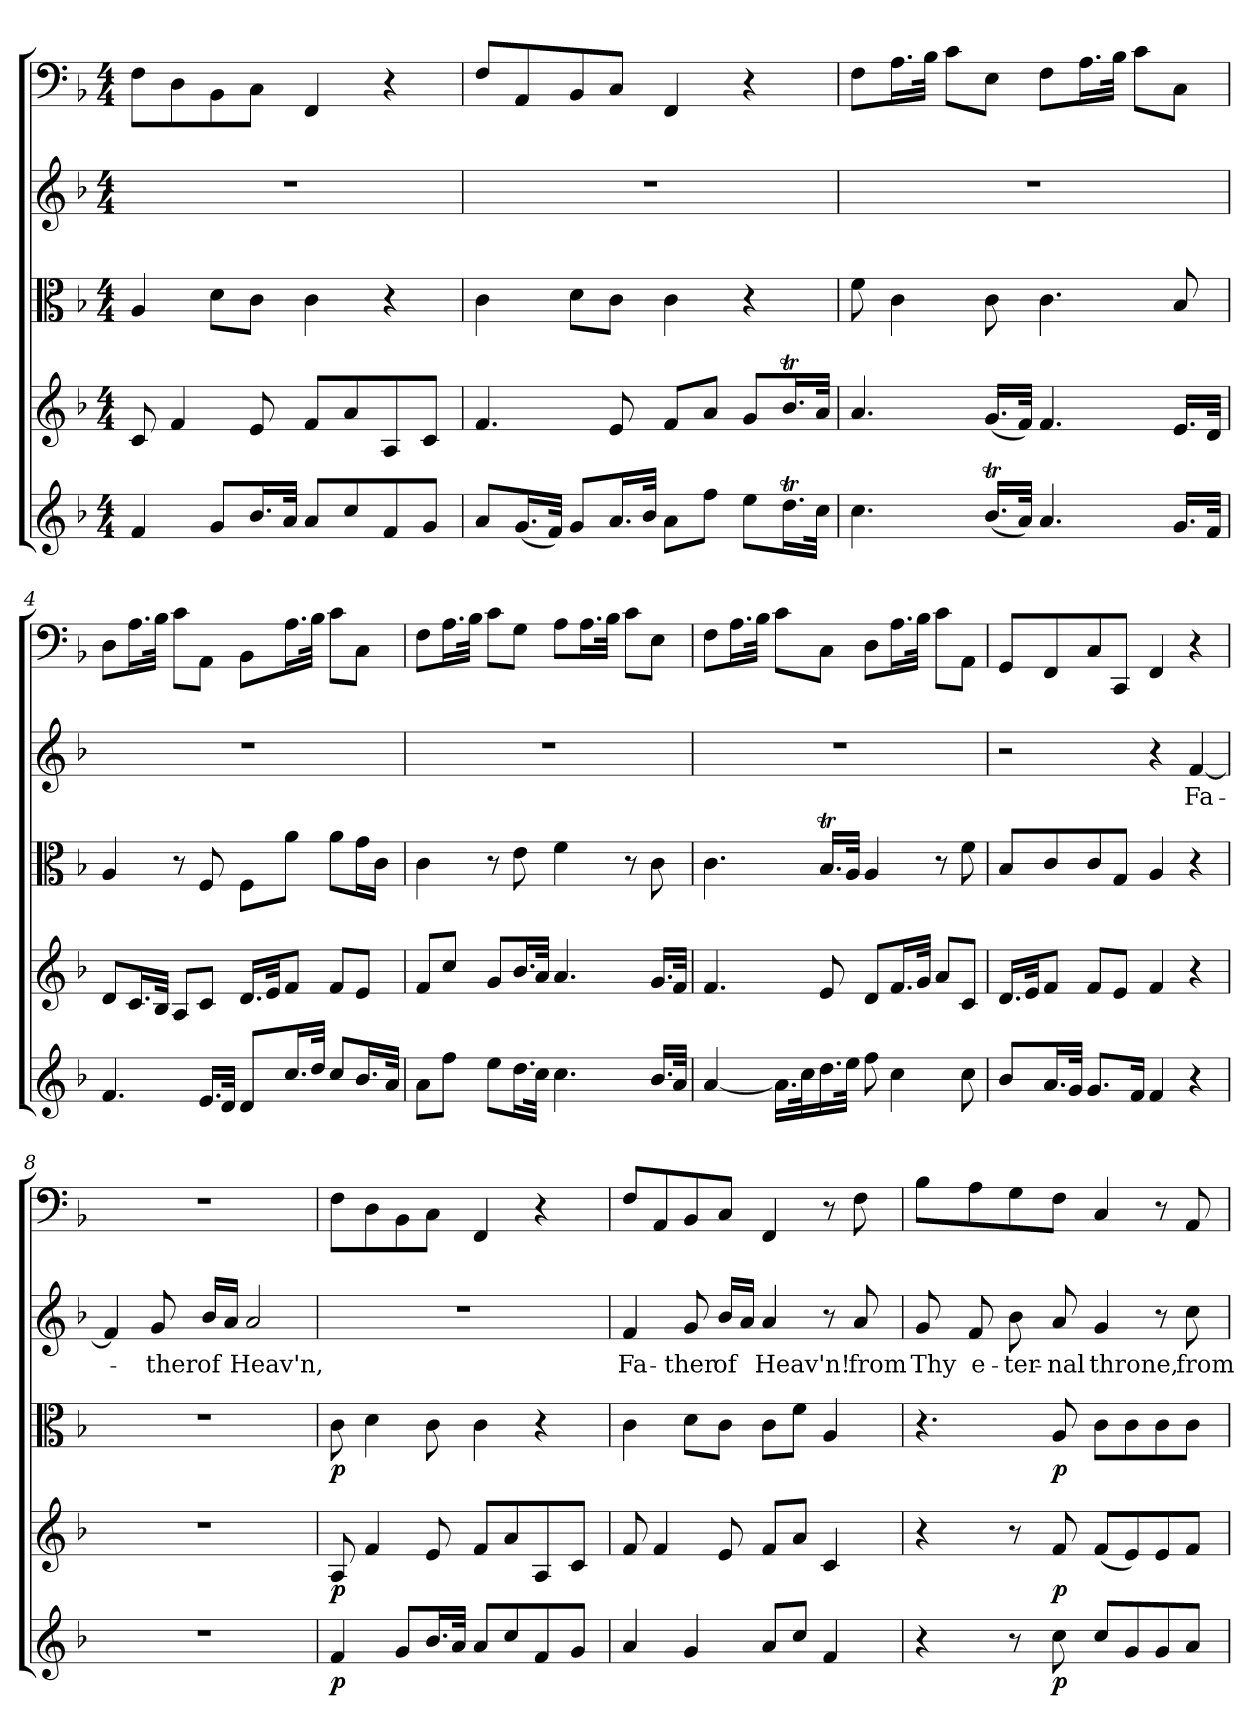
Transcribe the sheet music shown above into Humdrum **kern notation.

**kern	**dynam	**kern	**dynam	**kern	**dynam	**kern	**text	**kern
*part5	*part5	*part4	*part4	*part3	*part3	*part2	*part2	*part1
*staff5	*staff5	*staff4	*staff4	*staff3	*staff3	*staff2	*staff2	*staff1
*clefG2	*	*clefG2	*	*clefC3	*	*clefG2	*	*clefF4
*k[b-]	*	*k[b-]	*	*k[b-]	*	*k[b-]	*	*k[b-]
*F:	*	*F:	*	*F:	*	*F:	*	*F:
*M4/4	*	*M4/4	*	*M4/4	*	*M4/4	*	*M4/4
=1	=1	=1	=1	=1	=1	=1	=1	=1
4f/	.	8c/	.	4A/	.	1r	.	8F\L
.	.	4f/	.	.	.	.	.	8D\
8g/L	.	.	.	8d\L	.	.	.	8BB-\
16.b-/L	.	8e/	.	8c\J	.	.	.	8C\J
32a/JJk	.	.	.	.	.	.	.	.
8a/L	.	8f/L	.	4c\	.	.	.	4FF/
8cc/	.	8a/	.	.	.	.	.	.
8f/	.	8A/	.	4r	.	.	.	4r
8g/J	.	8c/J	.	.	.	.	.	.
=2	=2	=2	=2	=2	=2	=2	=2	=2
8a/L	.	4.f/	.	4c\	.	1r	.	8F/L
(16.g/L	.	.	.	.	.	.	.	8AA/
32f/JJk)	.	.	.	.	.	.	.	.
8g/L	.	.	.	8d\L	.	.	.	8BB-/
16.a/L	.	8e/	.	8c\J	.	.	.	8C/J
32b-/JJk	.	.	.	.	.	.	.	.
8a\L	.	8f/L	.	4c\	.	.	.	4FF/
8ff\J	.	8a/J	.	.	.	.	.	.
8ee\L	.	8g/L	.	4r	.	.	.	4r
16.ddT\L	.	16.b-T/L	.	.	.	.	.	.
32cc\JJk	.	32a/JJk	.	.	.	.	.	.
=3	=3	=3	=3	=3	=3	=3	=3	=3
4.cc\	.	4.a/	.	8f\	.	1r	.	8F\L
.	.	.	.	4c\	.	.	.	16.A\L
.	.	.	.	.	.	.	.	32B-\JJk
.	.	.	.	.	.	.	.	8c\L
(16.b-T/LL	.	(16.g/LL	.	8c\	.	.	.	8E\J
32a/JJk)	.	32f/JJk)	.	.	.	.	.	.
4.a/	.	4.f/	.	4.c\	.	.	.	8F\L
.	.	.	.	.	.	.	.	16.A\L
.	.	.	.	.	.	.	.	32B-\JJk
.	.	.	.	.	.	.	.	8c\L
16.g/LL	.	16.e/LL	.	8B-/	.	.	.	8C\J
32f/JJk	.	32d/JJk	.	.	.	.	.	.
=4	=4	=4	=4	=4	=4	=4	=4	=4
4.f/	.	8d/L	.	4A/	.	1r	.	8D\L
.	.	16.c/L	.	.	.	.	.	16.A\L
.	.	32B-/JJk	.	.	.	.	.	32B-\JJk
.	.	8A/L	.	8r	.	.	.	8c\L
16.e/LL	.	8c/J	.	8F/	.	.	.	8AA\J
32d/JJk	.	.	.	.	.	.	.	.
8d/L	.	16.d/LL	.	8F\L	.	.	.	8BB-\L
.	.	32e/JK	.	.	.	.	.	.
16.cc/L	.	8f/J	.	8a\J	.	.	.	16.A\L
32dd/JJk	.	.	.	.	.	.	.	32B-\JJk
8cc/L	.	8f/L	.	8a\L	.	.	.	8c\L
16.b-/L	.	8e/J	.	16g\L	.	.	.	8C\J
.	.	.	.	16c\JJ	.	.	.	.
32a/JJk	.	.	.	.	.	.	.	.
=5	=5	=5	=5	=5	=5	=5	=5	=5
8a\L	.	8f/L	.	4c\	.	1r	.	8F\L
8ff\J	.	8cc/J	.	.	.	.	.	16.A\L
.	.	.	.	.	.	.	.	32B-\JJk
8ee\L	.	8g/L	.	8r	.	.	.	8c\L
16.dd\L	.	16.b-/L	.	8e\	.	.	.	8G\J
32cc\JJk	.	32a/JJk	.	.	.	.	.	.
4.cc\	.	4.a/	.	4f\	.	.	.	8A\L
.	.	.	.	.	.	.	.	16.A\L
.	.	.	.	.	.	.	.	32B-\JJk
.	.	.	.	8r	.	.	.	8c\L
16.b-/LL	.	16.g/LL	.	8c\	.	.	.	8E\J
32a/JJk	.	32f/JJk	.	.	.	.	.	.
=6	=6	=6	=6	=6	=6	=6	=6	=6
[4a/	.	4.f/	.	4.c\	.	1r	.	8F\L
.	.	.	.	.	.	.	.	16.A\L
.	.	.	.	.	.	.	.	32B-\JJk
16.a\LL]	.	.	.	.	.	.	.	8c\L
32cc\K	.	.	.	.	.	.	.	.
16.dd\	.	8e/	.	16.B-T/LL	.	.	.	8C\J
32ee\JJk	.	.	.	32A/JJk	.	.	.	.
8ff\	.	8d/L	.	4A/	.	.	.	8D\L
4cc\	.	16.f/L	.	.	.	.	.	16.A\L
.	.	32g/JJk	.	.	.	.	.	32B-\JJk
.	.	8a/L	.	8r	.	.	.	8c\L
8cc\	.	8c/J	.	8f\	.	.	.	8AA\J
=7	=7	=7	=7	=7	=7	=7	=7	=7
8b-/L	.	16.d/LL	.	8B-/L	.	2r	.	8GG/L
.	.	32e/JK	.	.	.	.	.	.
16.a/L	.	8f/J	.	8c/	.	.	.	8FF/
32g/JJk	.	.	.	.	.	.	.	.
8.g/L	.	8f/L	.	8c/	.	.	.	8C/
.	.	8e/J	.	8G/J	.	.	.	8CC/J
16f/Jk	.	.	.	.	.	.	.	.
4f/	.	4f/	.	4A/	.	4r	.	4FF/
4r	.	4r	.	4r	.	[4f/	Fa-	4r
=8	=8	=8	=8	=8	=8	=8	=8	=8
1r	.	1r	.	1r	.	4f/]	.	1r
.	.	.	.	.	.	8g/	-ther	.
.	.	.	.	.	.	16b-/LL	of	.
.	.	.	.	.	.	16a/JJ	.	.
.	.	.	.	.	.	2a/	Heav'n,	.
=9	=9	=9	=9	=9	=9	=9	=9	=9
4f/	p	8A/	p	8c\	p	1r	.	8F\L
.	.	4f/	.	4d\	.	.	.	8D\
8g/L	.	.	.	.	.	.	.	8BB-\
16.b-/L	.	8e/	.	8c\	.	.	.	8C\J
32a/JJk	.	.	.	.	.	.	.	.
8a/L	.	8f/L	.	4c\	.	.	.	4FF/
8cc/	.	8a/	.	.	.	.	.	.
8f/	.	8A/	.	4r	.	.	.	4r
8g/J	.	8c/J	.	.	.	.	.	.
=10	=10	=10	=10	=10	=10	=10	=10	=10
4a/	.	8f/	.	4c\	.	4f/	Fa-	8F/L
.	.	4f/	.	.	.	.	.	8AA/
4g/	.	.	.	8d\L	.	8g/	-ther	8BB-/
.	.	8e/	.	8c\J	.	16b-/LL	of	8C/J
.	.	.	.	.	.	16a/JJ	.	.
8a/L	.	8f/L	.	8c\L	.	4a/	Heav'n!	4FF/
8cc/J	.	8a/J	.	8f\J	.	.	.	.
4f/	.	4c/	.	4A/	.	8r	.	8r
.	.	.	.	.	.	8a/	from	8F\
=11	=11	=11	=11	=11	=11	=11	=11	=11
4r	.	4r	.	4.r	.	8g/	Thy	8B-\L
.	.	.	.	.	.	8f/	e-	8A\
8r	.	8r	.	.	.	8b-\	-ter-	8G\
8cc\	p	8f/	p	8A/	p	8a/	-nal	8F\J
8cc/L	.	(8f/L	.	8c\L	.	4g/	throne,	4C/
8g/	.	8e/)	.	8c\	.	.	.	.
8g/	.	8e/	.	8c\	.	8r	.	8r
8a/J	.	8f/J	.	8c\J	.	8cc\	from	8AA/
=	=	=	=	=	=	=	=	=
*-	*-	*-	*-	*-	*-	*-	*-	*-
